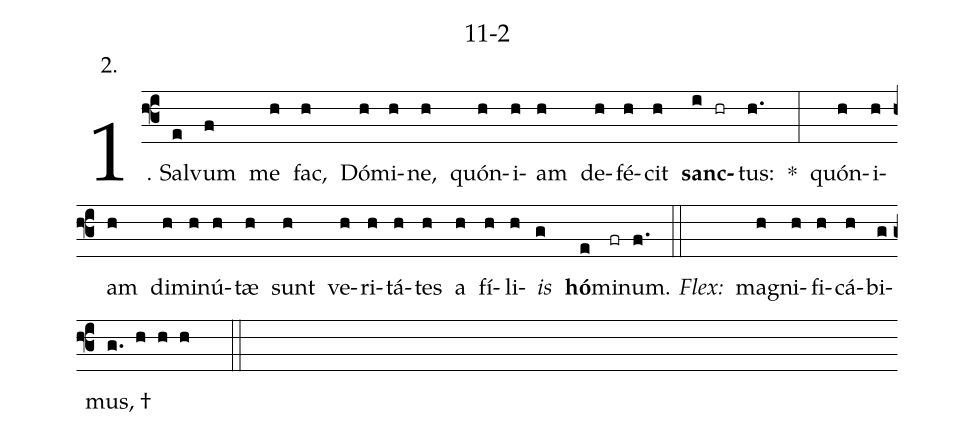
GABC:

name: 11-2;
annotation: 2.;
%%
(f3)1. Sal(e)vum(f) me(h) fac,(h) Dó(h)mi(h)ne,(h) quón(h)i(h)am(h) de(h)fé(h)cit(h) <b>sanc</b>(i hr)tus:(h.) *(:) quón(h)i(h)am(h) di(h)mi(h)nú(h)tæ(h) sunt(h) ve(h)ri(h)tá(h)tes(h) a(h) fí(h)li(h)<i>is</i>(g) <b>hó</b>(e)mi(fr)num.(f.) (::)
<i>Flex:</i>()  ma(h)gni(h)fi(h)cá(h)bi(g)mus, †(g. h h h  ::)
